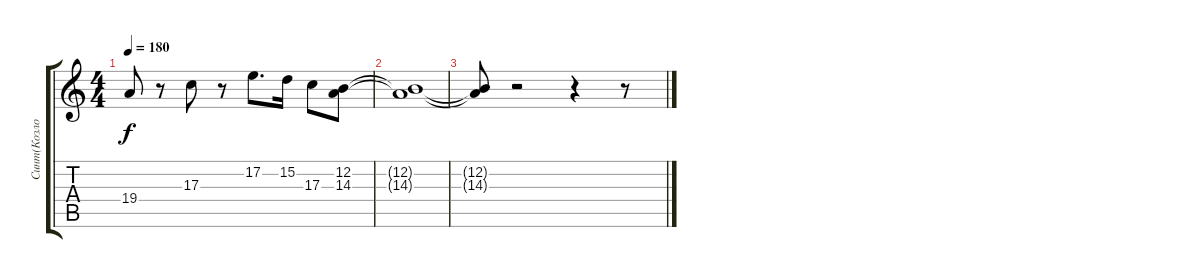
\track ("Синт(Козлов)" "Синт(Козло") {instrument drawbarorgan}
\staff {score tabs}
\tuning (E4 B3 G3 D3 A2 E2) {hide}
\ts (4 4)
\tempo 180
\clef g2
\ks c
19.4.8{dy f} r.8 17.3.8 r.8 17.2.8{d} 15.2.16 17.3.8 (12.2 14.3).8 |
(12.2{t} 14.3{t}).1 |
(12.2{t} 14.3{t}).8 r.2 r.4 r.8
